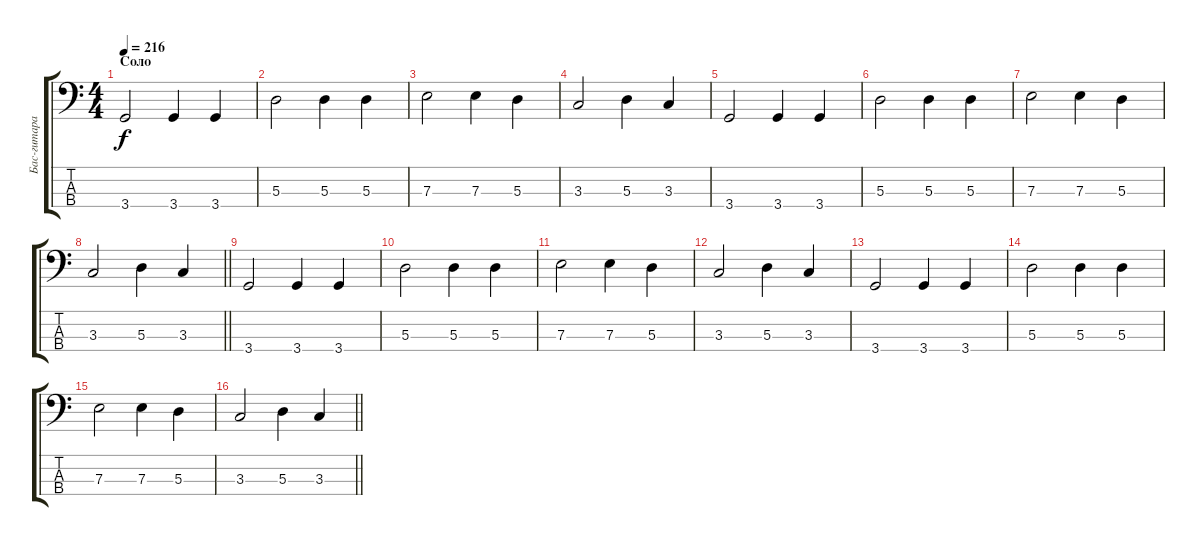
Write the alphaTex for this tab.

\track ("Бас-гитара" "Бас-гитара") {instrument electricbassfinger}
\staff {score tabs}
\tuning (G2 D2 A1 E1) {hide}
\ts (4 4)
\section ("" "Соло")
\tempo 216
\clef f4
\ks c
3.4.2{dy f} 3.4.4 3.4.4 |
5.3.2 5.3.4 5.3.4 |
7.3.2 7.3.4 5.3.4 |
3.3.2 5.3.4 3.3.4 |
3.4.2 3.4.4 3.4.4 |
5.3.2 5.3.4 5.3.4 |
7.3.2 7.3.4 5.3.4 |
\barLineRight lightlight
3.3.2 5.3.4 3.3.4 |
3.4.2 3.4.4 3.4.4 |
5.3.2 5.3.4 5.3.4 |
7.3.2 7.3.4 5.3.4 |
3.3.2 5.3.4 3.3.4 |
3.4.2 3.4.4 3.4.4 |
5.3.2 5.3.4 5.3.4 |
7.3.2 7.3.4 5.3.4 |
\barLineRight lightlight
3.3.2 5.3.4 3.3.4
